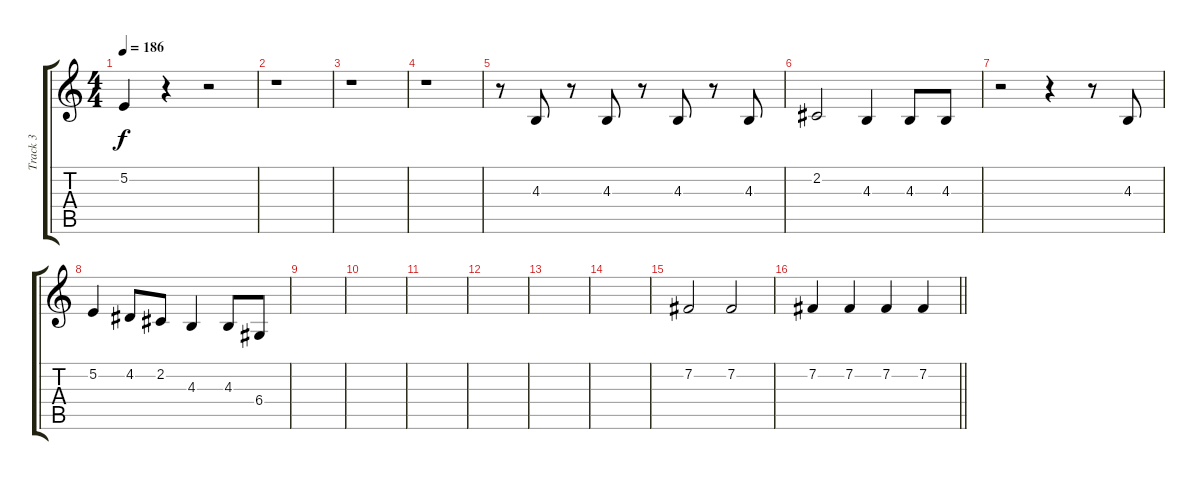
\track ("Track 3" "Track 3") {instrument tenorsax}
\staff {score tabs}
\tuning (E4 B3 G3 D3 A2 E2) {hide}
\ts (4 4)
\tempo 186
\clef g2
\ks c
5.2.4{dy f} r.4 r.2 |
r.1 |
r.1 |
r.1 |
r.8 4.3.8 r.8 4.3.8 r.8 4.3.8 r.8 4.3.8 |
2.2.2 4.3.4 4.3.8 4.3.8 |
r.2 r.4 r.8 4.3.8 |
5.2.4 4.2.8 2.2.8 4.3.4 4.3.8 6.4.8 |
|
|
|
|
|
|
7.2.2 7.2.2 |
\barLineRight lightlight
7.2.4 7.2.4 7.2.4 7.2.4
